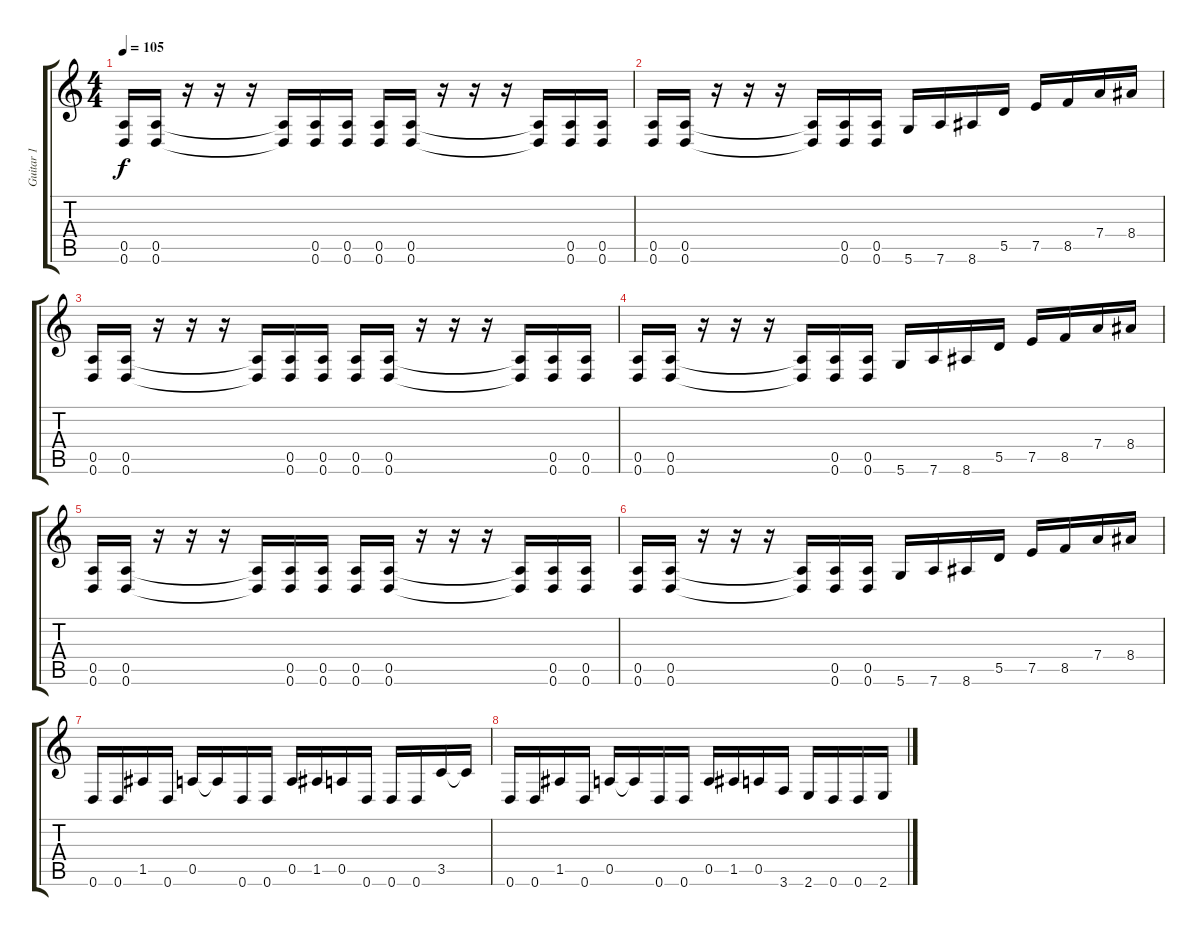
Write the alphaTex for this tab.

\track ("Guitar 1" "Guitar 1") {instrument distortionguitar}
\staff {score tabs}
\tuning (E4 B3 G3 D3 A2 D2) {hide}
\ts (4 4)
\tempo 105
\clef g2
\ks c
(0.5 0.6).16{dy f} (0.5 0.6).16 r.16 r.16 r.16 (0.5{t} 0.6{t}).16 (0.5 0.6).16 (0.5 0.6).16 (0.5 0.6).16 (0.5 0.6).16 r.16 r.16 r.16 (0.5{t} 0.6{t}).16 (0.5 0.6).16 (0.5 0.6).16 |
(0.5 0.6).16 (0.5 0.6).16 r.16 r.16 r.16 (0.5{t} 0.6{t}).16 (0.5 0.6).16 (0.5 0.6).16 5.6.16 7.6.16 8.6.16 5.5.16 7.5.16 8.5.16 7.4.16 8.4.16 |
(0.5 0.6).16 (0.5 0.6).16 r.16 r.16 r.16 (0.5{t} 0.6{t}).16 (0.5 0.6).16 (0.5 0.6).16 (0.5 0.6).16 (0.5 0.6).16 r.16 r.16 r.16 (0.5{t} 0.6{t}).16 (0.5 0.6).16 (0.5 0.6).16 |
(0.5 0.6).16 (0.5 0.6).16 r.16 r.16 r.16 (0.5{t} 0.6{t}).16 (0.5 0.6).16 (0.5 0.6).16 5.6.16 7.6.16 8.6.16 5.5.16 7.5.16 8.5.16 7.4.16 8.4.16 |
(0.5 0.6).16 (0.5 0.6).16 r.16 r.16 r.16 (0.5{t} 0.6{t}).16 (0.5 0.6).16 (0.5 0.6).16 (0.5 0.6).16 (0.5 0.6).16 r.16 r.16 r.16 (0.5{t} 0.6{t}).16 (0.5 0.6).16 (0.5 0.6).16 |
(0.5 0.6).16 (0.5 0.6).16 r.16 r.16 r.16 (0.5{t} 0.6{t}).16 (0.5 0.6).16 (0.5 0.6).16 5.6.16 7.6.16 8.6.16 5.5.16 7.5.16 8.5.16 7.4.16 8.4.16 |
0.6.16 0.6.16 1.5.16 0.6.16 0.5.16 0.5{t}.16 0.6.16 0.6.16 0.5.16 1.5.16 0.5.16 0.6.16 0.6.16 0.6.16 3.5.16 3.5{t}.16 |
0.6.16 0.6.16 1.5.16 0.6.16 0.5.16 0.5{t}.16 0.6.16 0.6.16 0.5.16 1.5.16 0.5.16 3.6.16 2.6.16 0.6.16 0.6.16 2.6.16
